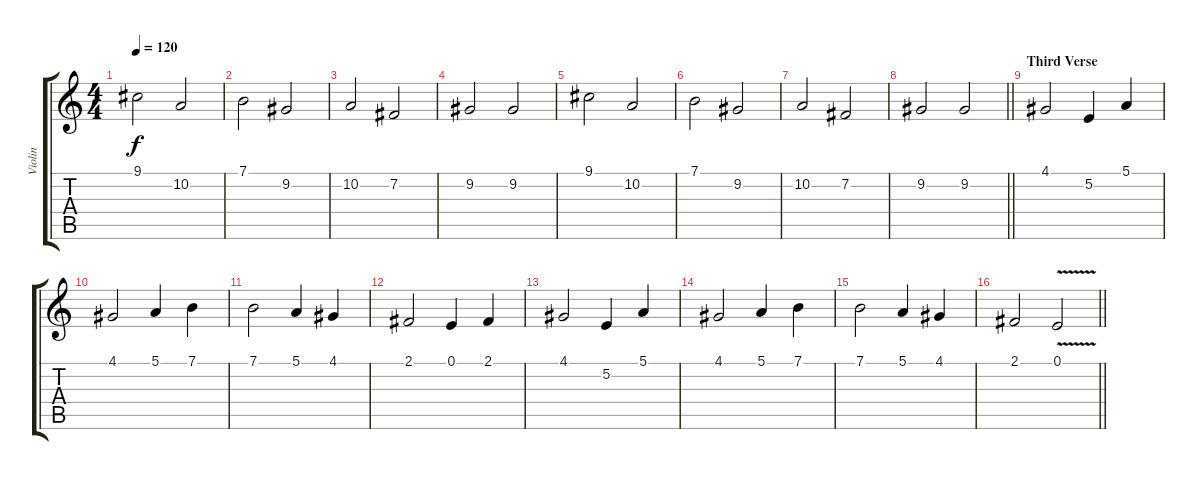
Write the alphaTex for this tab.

\track ("Violin" "Violin") {instrument violin}
\staff {score tabs}
\tuning (E4 B3 G3 D3 A2 E2) {hide}
\ts (4 4)
\tempo 120
\clef g2
\ks c
9.1.2{dy f} 10.2.2 |
7.1.2 9.2.2 |
10.2.2 7.2.2 |
9.2.2 9.2.2 |
9.1.2 10.2.2 |
7.1.2 9.2.2 |
10.2.2 7.2.2 |
\barLineRight lightlight
9.2.2 9.2.2 |
\section ("" "Third Verse")
4.1.2 5.2.4 5.1.4 |
4.1.2 5.1.4 7.1.4 |
7.1.2 5.1.4 4.1.4 |
2.1.2 0.1.4 2.1.4 |
4.1.2 5.2.4 5.1.4 |
4.1.2 5.1.4 7.1.4 |
7.1.2 5.1.4 4.1.4 |
\barLineRight lightlight
2.1.2 0.1{v}.2
